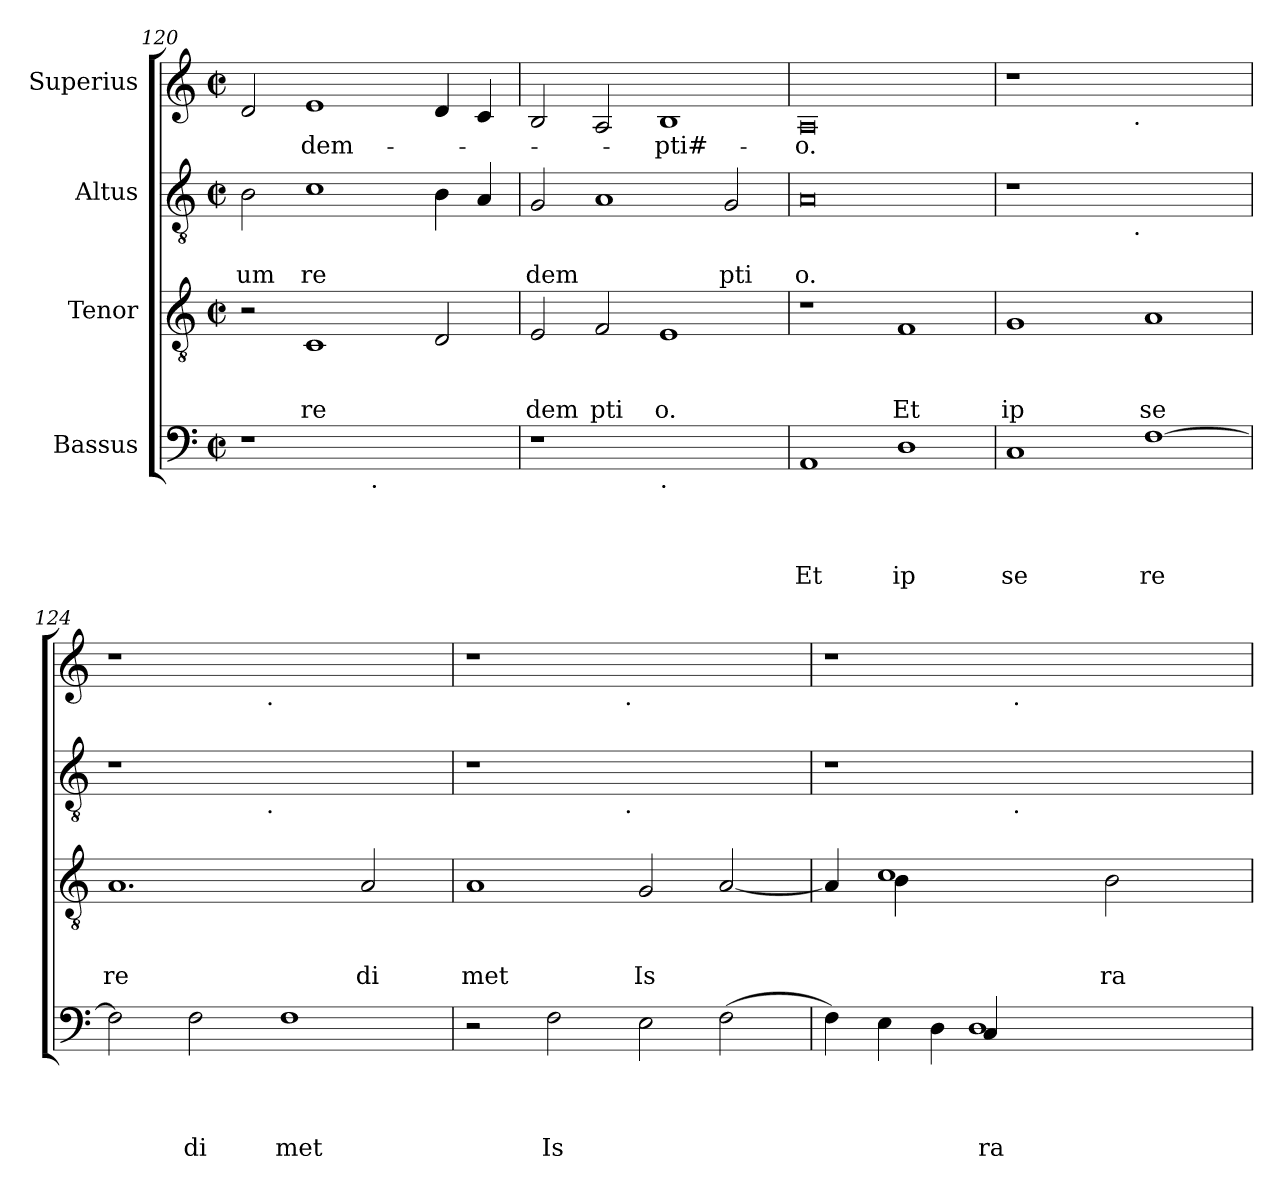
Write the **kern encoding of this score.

**kern	**text	**text	**text	**text	**kern	**text	**text	**text	**kern	**text	**text	**kern	**text
*part4	*part4	*part4	*part4	*part4	*part3	*part3	*part3	*part3	*part2	*part2	*part2	*part1	*part1
*staff4	*staff4	*staff4	*staff4	*staff4	*staff3	*staff3	*staff3	*staff3	*staff2	*staff2	*staff2	*staff1	*staff1
*I"Bassus	*	*	*	*	*I"Tenor	*	*	*	*I"Altus	*	*	*I"Superius	*
*clefF4	*	*	*	*	*clefGv2	*	*	*	*clefGv2	*	*	*clefG2	*
*k[]	*	*	*	*	*k[]	*	*	*	*k[]	*	*	*k[]	*
*C:	*	*	*	*	*C:	*	*	*	*C:	*	*	*C:	*
*M2/2	*	*	*	*	*M2/2	*	*	*	*M2/2	*	*	*M2/2	*
*met(c|)	*	*	*	*	*met(c|)	*	*	*	*met(c|)	*	*	*met(c|)	*
=120	=120	=120	=120	=120	=120	=120	=120	=120	=120	=120	=120	=120	=120
!	!	!	!	!	!	!	!	!	!	!	!LO:LY:b	!	!
1r	.	.	.	.	2r	.	.	.	2B\	.	um	2d/	.
!	!	!	!	!	!	!	!	!LO:LY:b	!	!	!LO:LY:b	!	!LO:LY:b
.	.	.	.	.	1C	.	.	re	1c	.	re	1e	-dem-
!LO:TX:b:t=.	!	!	!	!	!	!	!	!	!	!	!	!	!
1ryy	.	.	.	.	.	.	.	.	.	.	.	.	.
.	.	.	.	.	2D/	.	.	.	4B\	.	.	4d/	.
.	.	.	.	.	.	.	.	.	4A/	.	.	4c/	.
=121	=121	=121	=121	=121	=121	=121	=121	=121	=121	=121	=121	=121	=121
!	!	!	!	!	!	!	!	!LO:LY:b	!	!	!LO:LY:b	!	!
1r	.	.	.	.	2E/	.	.	dem	2G/	.	dem	2B/	.
!	!	!	!	!	!	!	!	!LO:LY:b	!	!	!	!	!
.	.	.	.	.	2F/	.	.	pti	1A	.	.	2A/	.
!LO:TX:b:t=.	!	!	!	!	!	!	!	!	!	!	!	!	!
!	!	!	!	!	!	!	!	!LO:LY:b	!	!	!	!	!LO:LY:b
1ryy	.	.	.	.	1E	.	.	o.	.	.	.	1B	-pti#-
!	!	!	!	!	!	!	!	!	!	!	!LO:LY:b	!	!
.	.	.	.	.	.	.	.	.	2G/	.	pti	.	.
=122	=122	=122	=122	=122	=122	=122	=122	=122	=122	=122	=122	=122	=122
!	!	!	!	!LO:LY:b	!	!	!	!	!	!	!LO:LY:b	!	!LO:LY:b
1AA	.	.	.	Et	1r	.	.	.	0A	.	o.	0A	-o.
!	!	!	!	!LO:LY:b	!	!	!	!LO:LY:b	!	!	!	!	!
1D	.	.	.	ip	1F	.	.	Et	.	.	.	.	.
=123	=123	=123	=123	=123	=123	=123	=123	=123	=123	=123	=123	=123	=123
!	!	!	!	!LO:LY:b	!	!	!	!LO:LY:b	!	!	!	!	!
*	*	*	*	*	*	*	*	*	*^	*	*	*^	*
1C	.	.	.	se	1G	.	.	ip	1r	2ryy	.	.	1r	2ryy	.
.	.	.	.	.	.	.	.	.	.	4...ryy	.	.	.	4...ryy	.
!	!	!	!	!	!	!	!	!	!	!	!	!	!	!LO:TX:b:t=.	!
!	!	!	!	!	!	!	!	!	!	!LO:TX:b:t=.	!	!	!	!	!
.	.	.	.	.	.	.	.	.	.	1ryy	.	.	.	1ryy	.
!	!	!	!	!LO:LY:b	!	!	!	!LO:LY:b	!	!	!	!	!	!	!
[>1F	.	.	.	re	1A	.	.	se	1ryy	.	.	.	1ryy	.	.
.	.	.	.	.	.	.	.	.	.	32ryy	.	.	.	32ryy	.
=124	=124	=124	=124	=124	=124	=124	=124	=124	=124	=124	=124	=124	=124	=124	=124
!	!	!	!	!	!	!	!	!LO:LY:b	!	!	!	!	!	!	!
2F\]	.	.	.	.	1.A	.	.	re	1r	2ryy	.	.	1r	2ryy	.
!	!	!	!	!LO:LY:b	!	!	!	!	!	!	!	!	!	!	!
2F\	.	.	.	di	.	.	.	.	.	4...ryy	.	.	.	4...ryy	.
!	!	!	!	!	!	!	!	!	!	!	!	!	!	!LO:TX:b:t=.	!
!	!	!	!	!	!	!	!	!	!	!LO:TX:b:t=.	!	!	!	!	!
.	.	.	.	.	.	.	.	.	.	1ryy	.	.	.	1ryy	.
!	!	!	!	!LO:LY:b	!	!	!	!	!	!	!	!	!	!	!
1F	.	.	.	met	.	.	.	.	1ryy	.	.	.	1ryy	.	.
!	!	!	!	!	!	!	!	!LO:LY:b	!	!	!	!	!	!	!
.	.	.	.	.	2A/	.	.	di	.	.	.	.	.	.	.
.	.	.	.	.	.	.	.	.	.	32ryy	.	.	.	32ryy	.
=125	=125	=125	=125	=125	=125	=125	=125	=125	=125	=125	=125	=125	=125	=125	=125
!	!	!	!	!	!	!	!	!LO:LY:b	!	!	!	!	!	!	!
2r	.	.	.	.	1A	.	.	met	1r	2ryy	.	.	1r	2ryy	.
!	!	!	!	!LO:LY:b	!	!	!	!	!	!	!	!	!	!	!
2F\	.	.	.	Is	.	.	.	.	.	4...ryy	.	.	.	4...ryy	.
!	!	!	!	!	!	!	!	!	!	!	!	!	!	!LO:TX:b:t=.	!
!	!	!	!	!	!	!	!	!	!	!LO:TX:b:t=.	!	!	!	!	!
.	.	.	.	.	.	.	.	.	.	1ryy	.	.	.	1ryy	.
!	!	!	!	!	!	!	!	!LO:LY:b	!	!	!	!	!	!	!
2E\	.	.	.	.	2G/	.	.	Is	1ryy	.	.	.	1ryy	.	.
(>2F\	.	.	.	.	[<2A/	.	.	.	.	.	.	.	.	.	.
.	.	.	.	.	.	.	.	.	.	32ryy	.	.	.	32ryy	.
!!LO:LB:g=z	!!
=126	=126	=126	=126	=126	=126	=126	=126	=126	=126	=126	=126	=126	=126	=126	=126
*^	*	*	*	*	*^	*	*	*	*	*	*	*	*	*	*
2.ryy	4F\)	.	.	.	.	4A/]	4ryy	.	.	.	1r	2ryy	.	.	1r	2ryy	.
.	4E\	.	.	.	.	1c	4B\	.	.	.	.	.	.	.	.	.	.
.	4D\	.	.	.	.	.	1ryy	.	.	.	.	4ryy	.	.	.	4ryy	.
!	!	!	!	!	!LO:LY:b	!	!	!	!	!	!	!	!	!	!	!	!
4C/	1D	.	.	.	ra-	.	.	.	.	.	.	16.ryy	.	.	.	16.ryy	.
!	!	!	!	!	!	!	!	!	!	!	!	!	!	!	!	!LO:TX:b:t=.	!
!	!	!	!	!	!	!	!	!	!	!	!	!LO:TX:b:t=.	!	!	!	!	!
.	.	.	.	.	.	.	.	.	.	.	.	2ryy	.	.	.	2ryy	.
2.ryy	.	.	.	.	.	.	.	.	.	.	2.ryy	.	.	.	2.ryy	.	.
!	!	!	!	!	!	!	!	!	!	!LO:LY:b	!	!	!	!	!	!	!
.	.	.	.	.	.	2B\	.	.	.	ra-	.	.	.	.	.	.	.
.	.	.	.	.	.	.	.	.	.	.	.	4ryy	.	.	.	4ryy	.
.	.	.	.	.	.	.	4ryy	.	.	.	.	.	.	.	.	.	.
.	.	.	.	.	.	.	.	.	.	.	.	8ryy	.	.	.	8ryy	.
.	.	.	.	.	.	.	.	.	.	.	.	32ryy	.	.	.	32ryy	.
*v	*v	*	*	*	*	*	*	*	*	*	*v	*v	*	*	*v	*v	*
*	*	*	*	*	*v	*v	*	*	*	*	*	*	*	*
=	=	=	=	=	=	=	=	=	=	=	=	=	=
*-	*-	*-	*-	*-	*-	*-	*-	*-	*-	*-	*-	*-	*-
